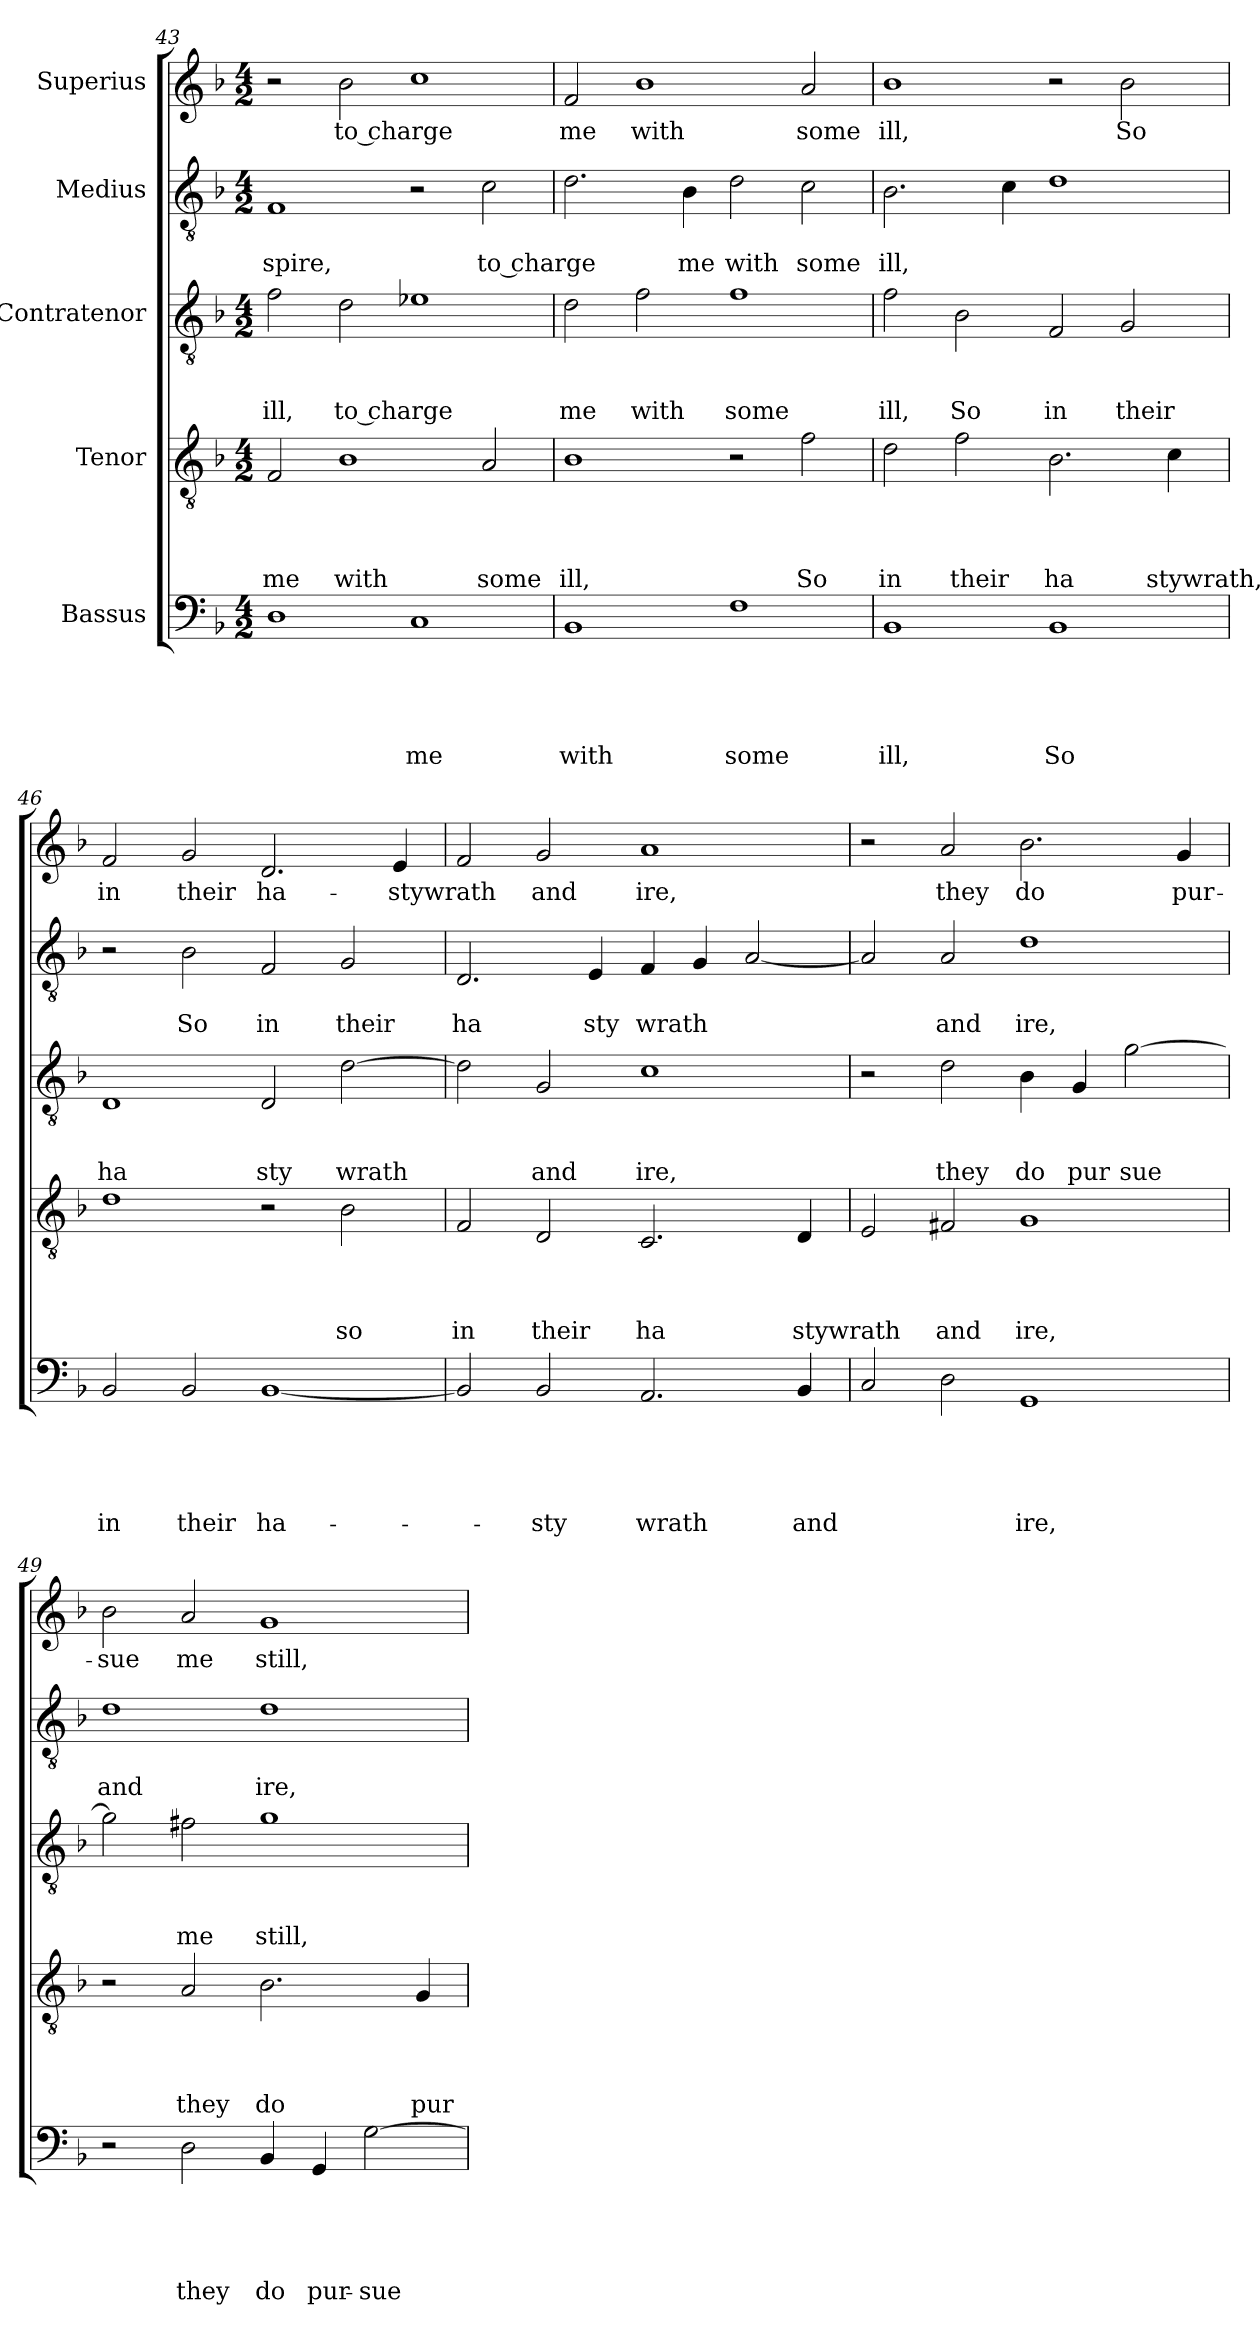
**kern	**text	**text	**text	**text	**text	**kern	**text	**text	**text	**text	**kern	**text	**text	**text	**kern	**text	**text	**kern	**text
*part5	*part5	*part5	*part5	*part5	*part5	*part4	*part4	*part4	*part4	*part4	*part3	*part3	*part3	*part3	*part2	*part2	*part2	*part1	*part1
*staff5	*staff5	*staff5	*staff5	*staff5	*staff5	*staff4	*staff4	*staff4	*staff4	*staff4	*staff3	*staff3	*staff3	*staff3	*staff2	*staff2	*staff2	*staff1	*staff1
*I"Bassus	*	*	*	*	*	*I"Tenor	*	*	*	*	*I"Contratenor	*	*	*	*I"Medius	*	*	*I"Superius	*
*clefF4	*	*	*	*	*	*clefGv2	*	*	*	*	*clefGv2	*	*	*	*clefGv2	*	*	*clefG2	*
*k[b-]	*	*	*	*	*	*k[b-]	*	*	*	*	*k[b-]	*	*	*	*k[b-]	*	*	*k[b-]	*
*F:	*	*	*	*	*	*F:	*	*	*	*	*F:	*	*	*	*F:	*	*	*F:	*
*M4/2	*	*	*	*	*	*M4/2	*	*	*	*	*M4/2	*	*	*	*M4/2	*	*	*M4/2	*
=43	=43	=43	=43	=43	=43	=43	=43	=43	=43	=43	=43	=43	=43	=43	=43	=43	=43	=43	=43
!	!	!	!	!	!	!	!	!	!	!LO:LY:b	!	!	!	!LO:LY:b	!	!	!LO:LY:b	!	!
1D	.	.	.	.	.	2F/	.	.	.	me	2f\	.	.	ill,	1F	.	spire,	2r	.
!	!	!	!	!	!	!	!	!	!	!LO:LY:b	!	!	!	!LO:LY:b	!	!	!	!	!LO:LY:b
.	.	.	.	.	.	1B-	.	.	.	with	2d\	.	.	to charge	.	.	.	2b-\	to charge
!	!	!	!	!	!LO:LY:b	!	!	!	!	!	!	!	!	!	!	!	!	!	!
1C	.	.	.	.	me	.	.	.	.	.	1e-X	.	.	.	2r	.	.	1cc	.
!	!	!	!	!	!	!	!	!	!	!LO:LY:b	!	!	!	!	!	!	!LO:LY:b	!	!
.	.	.	.	.	.	2A/	.	.	.	some	.	.	.	.	2c\	.	to charge	.	.
=44	=44	=44	=44	=44	=44	=44	=44	=44	=44	=44	=44	=44	=44	=44	=44	=44	=44	=44	=44
!	!	!	!	!	!LO:LY:b	!	!	!	!	!LO:LY:b	!	!	!	!LO:LY:b	!	!	!	!	!LO:LY:b
1BB-	.	.	.	.	with	1B-	.	.	.	ill,	2d\	.	.	me	2.d\	.	.	2f/	me
!	!	!	!	!	!	!	!	!	!	!	!	!	!	!LO:LY:b	!	!	!	!	!LO:LY:b
.	.	.	.	.	.	.	.	.	.	.	2f\	.	.	with	.	.	.	1b-	with
!	!	!	!	!	!	!	!	!	!	!	!	!	!	!	!	!	!LO:LY:b	!	!
.	.	.	.	.	.	.	.	.	.	.	.	.	.	.	4B-\	.	me	.	.
!	!	!	!	!	!LO:LY:b	!	!	!	!	!	!	!	!	!LO:LY:b	!	!	!LO:LY:b	!	!
1F	.	.	.	.	some	2r	.	.	.	.	1f	.	.	some	2d\	.	with	.	.
!	!	!	!	!	!	!	!	!	!	!LO:LY:b	!	!	!	!	!	!	!LO:LY:b	!	!LO:LY:b
.	.	.	.	.	.	2f\	.	.	.	So	.	.	.	.	2c\	.	some	2a</	some
!!LO:LB:g=z
=45	=45	=45	=45	=45	=45	=45	=45	=45	=45	=45	=45	=45	=45	=45	=45	=45	=45	=45	=45
!	!	!	!	!	!LO:LY:b	!	!	!	!	!LO:LY:b	!	!	!	!LO:LY:b	!	!	!LO:LY:b	!	!LO:LY:b
1BB-	.	.	.	.	ill,	2d\	.	.	.	in	2f\	.	.	ill,	2.B-\	.	ill,	1b-	ill,
!	!	!	!	!	!	!	!	!	!	!LO:LY:b	!	!	!	!LO:LY:b	!	!	!	!	!
.	.	.	.	.	.	2f\	.	.	.	their	2B-\	.	.	So	.	.	.	.	.
.	.	.	.	.	.	.	.	.	.	.	.	.	.	.	4c\	.	.	.	.
!	!	!	!	!	!LO:LY:b	!	!	!	!	!LO:LY:b	!	!	!	!LO:LY:b	!	!	!	!	!
1BB-	.	.	.	.	So	2.B-\	.	.	.	ha	2F/	.	.	in	1d	.	.	2r	.
!	!	!	!	!	!	!	!	!	!	!	!	!	!	!LO:LY:b	!	!	!	!	!LO:LY:b
.	.	.	.	.	.	.	.	.	.	.	2G/	.	.	their	.	.	.	2b-\	So
!	!	!	!	!	!	!	!	!	!	!LO:LY:b	!	!	!	!	!	!	!	!	!
.	.	.	.	.	.	4c\	.	.	.	stywrath,	.	.	.	.	.	.	.	.	.
=46	=46	=46	=46	=46	=46	=46	=46	=46	=46	=46	=46	=46	=46	=46	=46	=46	=46	=46	=46
!	!	!	!	!	!LO:LY:b	!	!	!	!	!	!	!	!	!LO:LY:b	!	!	!	!	!LO:LY:b
2BB-/	.	.	.	.	in	1d	.	.	.	.	1D	.	.	ha	2r	.	.	2f/	in
!	!	!	!	!	!LO:LY:b	!	!	!	!	!	!	!	!	!	!	!	!LO:LY:b	!	!LO:LY:b
2BB-/	.	.	.	.	their	.	.	.	.	.	.	.	.	.	2B-\	.	So	2g/	their
!	!	!	!	!	!LO:LY:b	!	!	!	!	!	!	!	!	!LO:LY:b	!	!	!LO:LY:b	!	!LO:LY:b
[<1BB-	.	.	.	.	ha-	2r	.	.	.	.	2D/	.	.	sty	2F/	.	in	2.d/	ha-
!	!	!	!	!	!	!	!	!	!	!LO:LY:b	!	!	!	!LO:LY:b	!	!	!LO:LY:b	!	!
.	.	.	.	.	.	2B-\	.	.	.	so	[>2d\	.	.	wrath	2G/	.	their	.	.
!	!	!	!	!	!	!	!	!	!	!	!	!	!	!	!	!	!	!	!LO:LY:b
.	.	.	.	.	.	.	.	.	.	.	.	.	.	.	.	.	.	4e/	-stywrath
=47	=47	=47	=47	=47	=47	=47	=47	=47	=47	=47	=47	=47	=47	=47	=47	=47	=47	=47	=47
!	!	!	!	!	!	!	!	!	!	!LO:LY:b	!	!	!	!	!	!	!LO:LY:b	!	!
2BB-/]	.	.	.	.	.	2F/	.	.	.	in	2d\]	.	.	.	2.D/	.	ha	2f/	.
!	!	!	!	!	!LO:LY:b	!	!	!	!	!LO:LY:b	!	!	!	!LO:LY:b	!	!	!	!	!LO:LY:b
2BB-/	.	.	.	.	-sty	2D/	.	.	.	their	2G/	.	.	and	.	.	.	2g/	and
!	!	!	!	!	!	!	!	!	!	!	!	!	!	!	!	!	!LO:LY:b	!	!
.	.	.	.	.	.	.	.	.	.	.	.	.	.	.	4E/	.	sty	.	.
!	!	!	!	!	!LO:LY:b	!	!	!	!	!LO:LY:b	!	!	!	!LO:LY:b	!	!	!LO:LY:b	!	!LO:LY:b
2.AA/	.	.	.	.	wrath	2.C/	.	.	.	ha	1c	.	.	ire,	4F/	.	wrath	1a	ire,
.	.	.	.	.	.	.	.	.	.	.	.	.	.	.	4G/	.	.	.	.
.	.	.	.	.	.	.	.	.	.	.	.	.	.	.	[<2A/	.	.	.	.
!	!	!	!	!	!LO:LY:b	!	!	!	!	!LO:LY:b	!	!	!	!	!	!	!	!	!
4BB-/	.	.	.	.	and	4D/	.	.	.	stywrath	.	.	.	.	.	.	.	.	.
=48	=48	=48	=48	=48	=48	=48	=48	=48	=48	=48	=48	=48	=48	=48	=48	=48	=48	=48	=48
2C/	.	.	.	.	.	2E/	.	.	.	.	2r	.	.	.	2A/]	.	.	2r	.
!	!	!	!	!	!	!	!	!	!	!LO:LY:b	!	!	!	!LO:LY:b	!	!	!LO:LY:b	!	!LO:LY:b
2D\	.	.	.	.	.	2F#X/	.	.	.	and	2d\	.	.	they	2A/	.	and	2a/	they
!	!	!	!	!	!LO:LY:b	!	!	!	!	!LO:LY:b	!	!	!	!LO:LY:b	!	!	!LO:LY:b	!	!LO:LY:b
1GG	.	.	.	.	ire,	1G	.	.	.	ire,	4B-\	.	.	do	1d	.	ire,	2.b-\	do
!	!	!	!	!	!	!	!	!	!	!	!	!	!	!LO:LY:b	!	!	!	!	!
.	.	.	.	.	.	.	.	.	.	.	4G/	.	.	pur	.	.	.	.	.
!	!	!	!	!	!	!	!	!	!	!	!	!	!	!LO:LY:b	!	!	!	!	!
.	.	.	.	.	.	.	.	.	.	.	[>2g\	.	.	sue	.	.	.	.	.
!	!	!	!	!	!	!	!	!	!	!	!	!	!	!	!	!	!	!	!LO:LY:b
.	.	.	.	.	.	.	.	.	.	.	.	.	.	.	.	.	.	4g/	pur-
=49	=49	=49	=49	=49	=49	=49	=49	=49	=49	=49	=49	=49	=49	=49	=49	=49	=49	=49	=49
!	!	!	!	!	!	!	!	!	!	!	!	!	!	!	!	!	!LO:LY:b	!	!LO:LY:b
2r	.	.	.	.	.	2r	.	.	.	.	2g\]	.	.	.	1d	.	and	2b-\	-sue
!	!	!	!	!	!LO:LY:b	!	!	!	!	!LO:LY:b	!	!	!	!LO:LY:b	!	!	!	!	!LO:LY:b
2D\	.	.	.	.	they	2A/	.	.	.	they	2f#X\	.	.	me	.	.	.	2a/	me
!	!	!	!	!	!LO:LY:b	!	!	!	!	!LO:LY:b	!	!	!	!LO:LY:b	!	!	!LO:LY:b	!	!LO:LY:b
4BB-/	.	.	.	.	do	2.B-\	.	.	.	do	1g	.	.	still,	1d	.	ire,	1g	still,
!	!	!	!	!	!LO:LY:b	!	!	!	!	!	!	!	!	!	!	!	!	!	!
4GG/	.	.	.	.	pur-	.	.	.	.	.	.	.	.	.	.	.	.	.	.
!	!	!	!	!	!LO:LY:b	!	!	!	!	!	!	!	!	!	!	!	!	!	!
[>2G\	.	.	.	.	-sue	.	.	.	.	.	.	.	.	.	.	.	.	.	.
!	!	!	!	!	!	!	!	!	!	!LO:LY:b	!	!	!	!	!	!	!	!	!
.	.	.	.	.	.	4G/	.	.	.	pur	.	.	.	.	.	.	.	.	.
=	=	=	=	=	=	=	=	=	=	=	=	=	=	=	=	=	=	=	=
*-	*-	*-	*-	*-	*-	*-	*-	*-	*-	*-	*-	*-	*-	*-	*-	*-	*-	*-	*-
